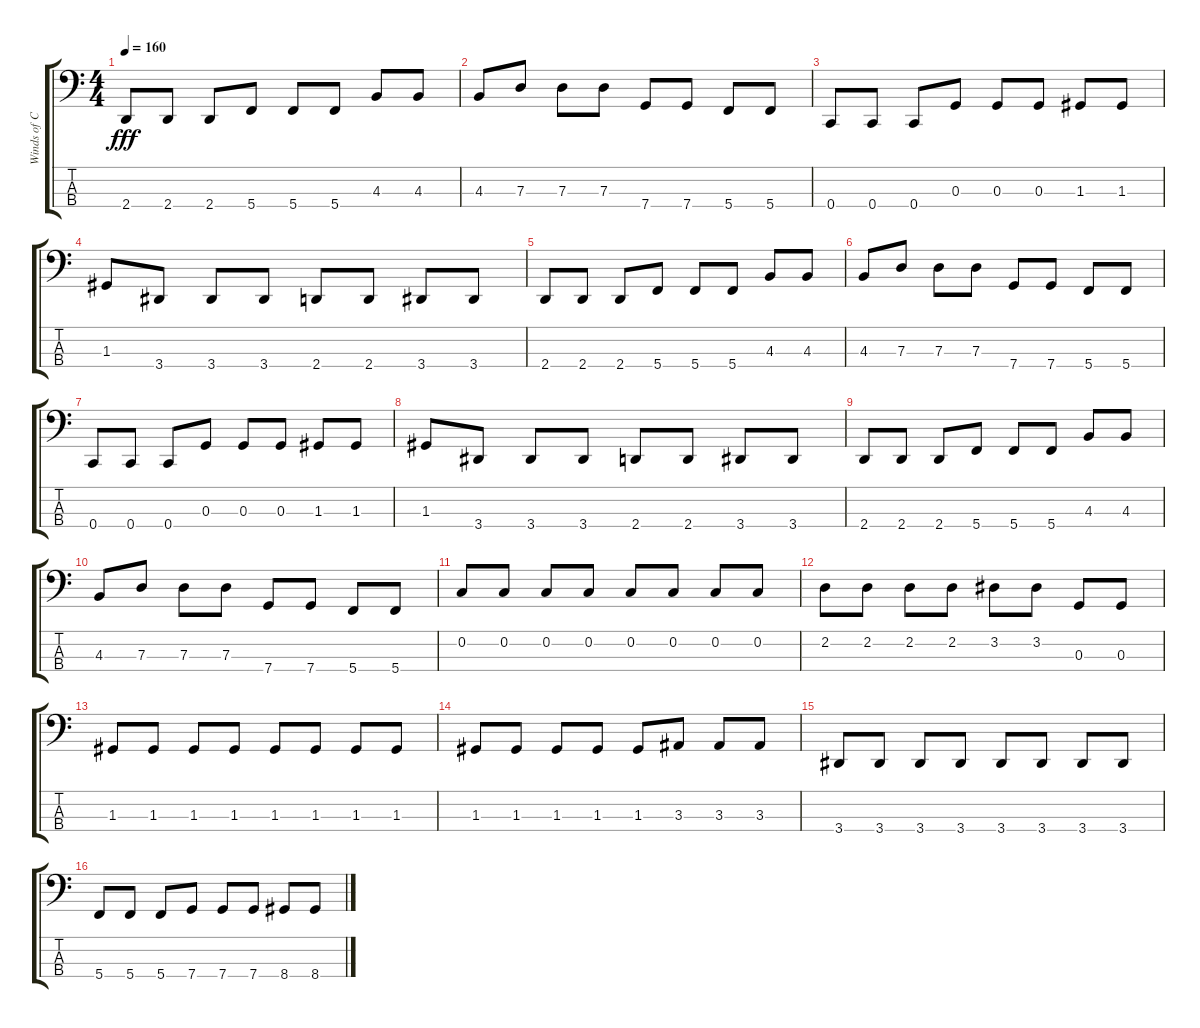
\track ("Winds of Connor" "Winds of C") {instrument electricbassfinger}
\staff {score tabs}
\tuning (F2 C2 G1 C1) {hide}
\ts (4 4)
\tempo 160
\clef f4
\ks c
2.4.8{dy fff} 2.4.8 2.4.8 5.4.8 5.4.8 5.4.8 4.3.8 4.3.8 |
4.3.8 7.3.8 7.3.8 7.3.8 7.4.8 7.4.8 5.4.8 5.4.8 |
0.4.8 0.4.8 0.4.8 0.3.8 0.3.8 0.3.8 1.3.8 1.3.8 |
1.3.8 3.4.8 3.4.8 3.4.8 2.4.8 2.4.8 3.4.8 3.4.8 |
2.4.8 2.4.8 2.4.8 5.4.8 5.4.8 5.4.8 4.3.8 4.3.8 |
4.3.8 7.3.8 7.3.8 7.3.8 7.4.8 7.4.8 5.4.8 5.4.8 |
0.4.8 0.4.8 0.4.8 0.3.8 0.3.8 0.3.8 1.3.8 1.3.8 |
1.3.8 3.4.8 3.4.8 3.4.8 2.4.8 2.4.8 3.4.8 3.4.8 |
2.4.8 2.4.8 2.4.8 5.4.8 5.4.8 5.4.8 4.3.8 4.3.8 |
4.3.8 7.3.8 7.3.8 7.3.8 7.4.8 7.4.8 5.4.8 5.4.8 |
0.2.8 0.2.8 0.2.8 0.2.8 0.2.8 0.2.8 0.2.8 0.2.8 |
2.2.8 2.2.8 2.2.8 2.2.8 3.2.8 3.2.8 0.3.8 0.3.8 |
1.3.8 1.3.8 1.3.8 1.3.8 1.3.8 1.3.8 1.3.8 1.3.8 |
1.3.8 1.3.8 1.3.8 1.3.8 1.3.8 3.3.8 3.3.8 3.3.8 |
3.4.8 3.4.8 3.4.8 3.4.8 3.4.8 3.4.8 3.4.8 3.4.8 |
5.4.8 5.4.8 5.4.8 7.4.8 7.4.8 7.4.8 8.4.8 8.4.8
